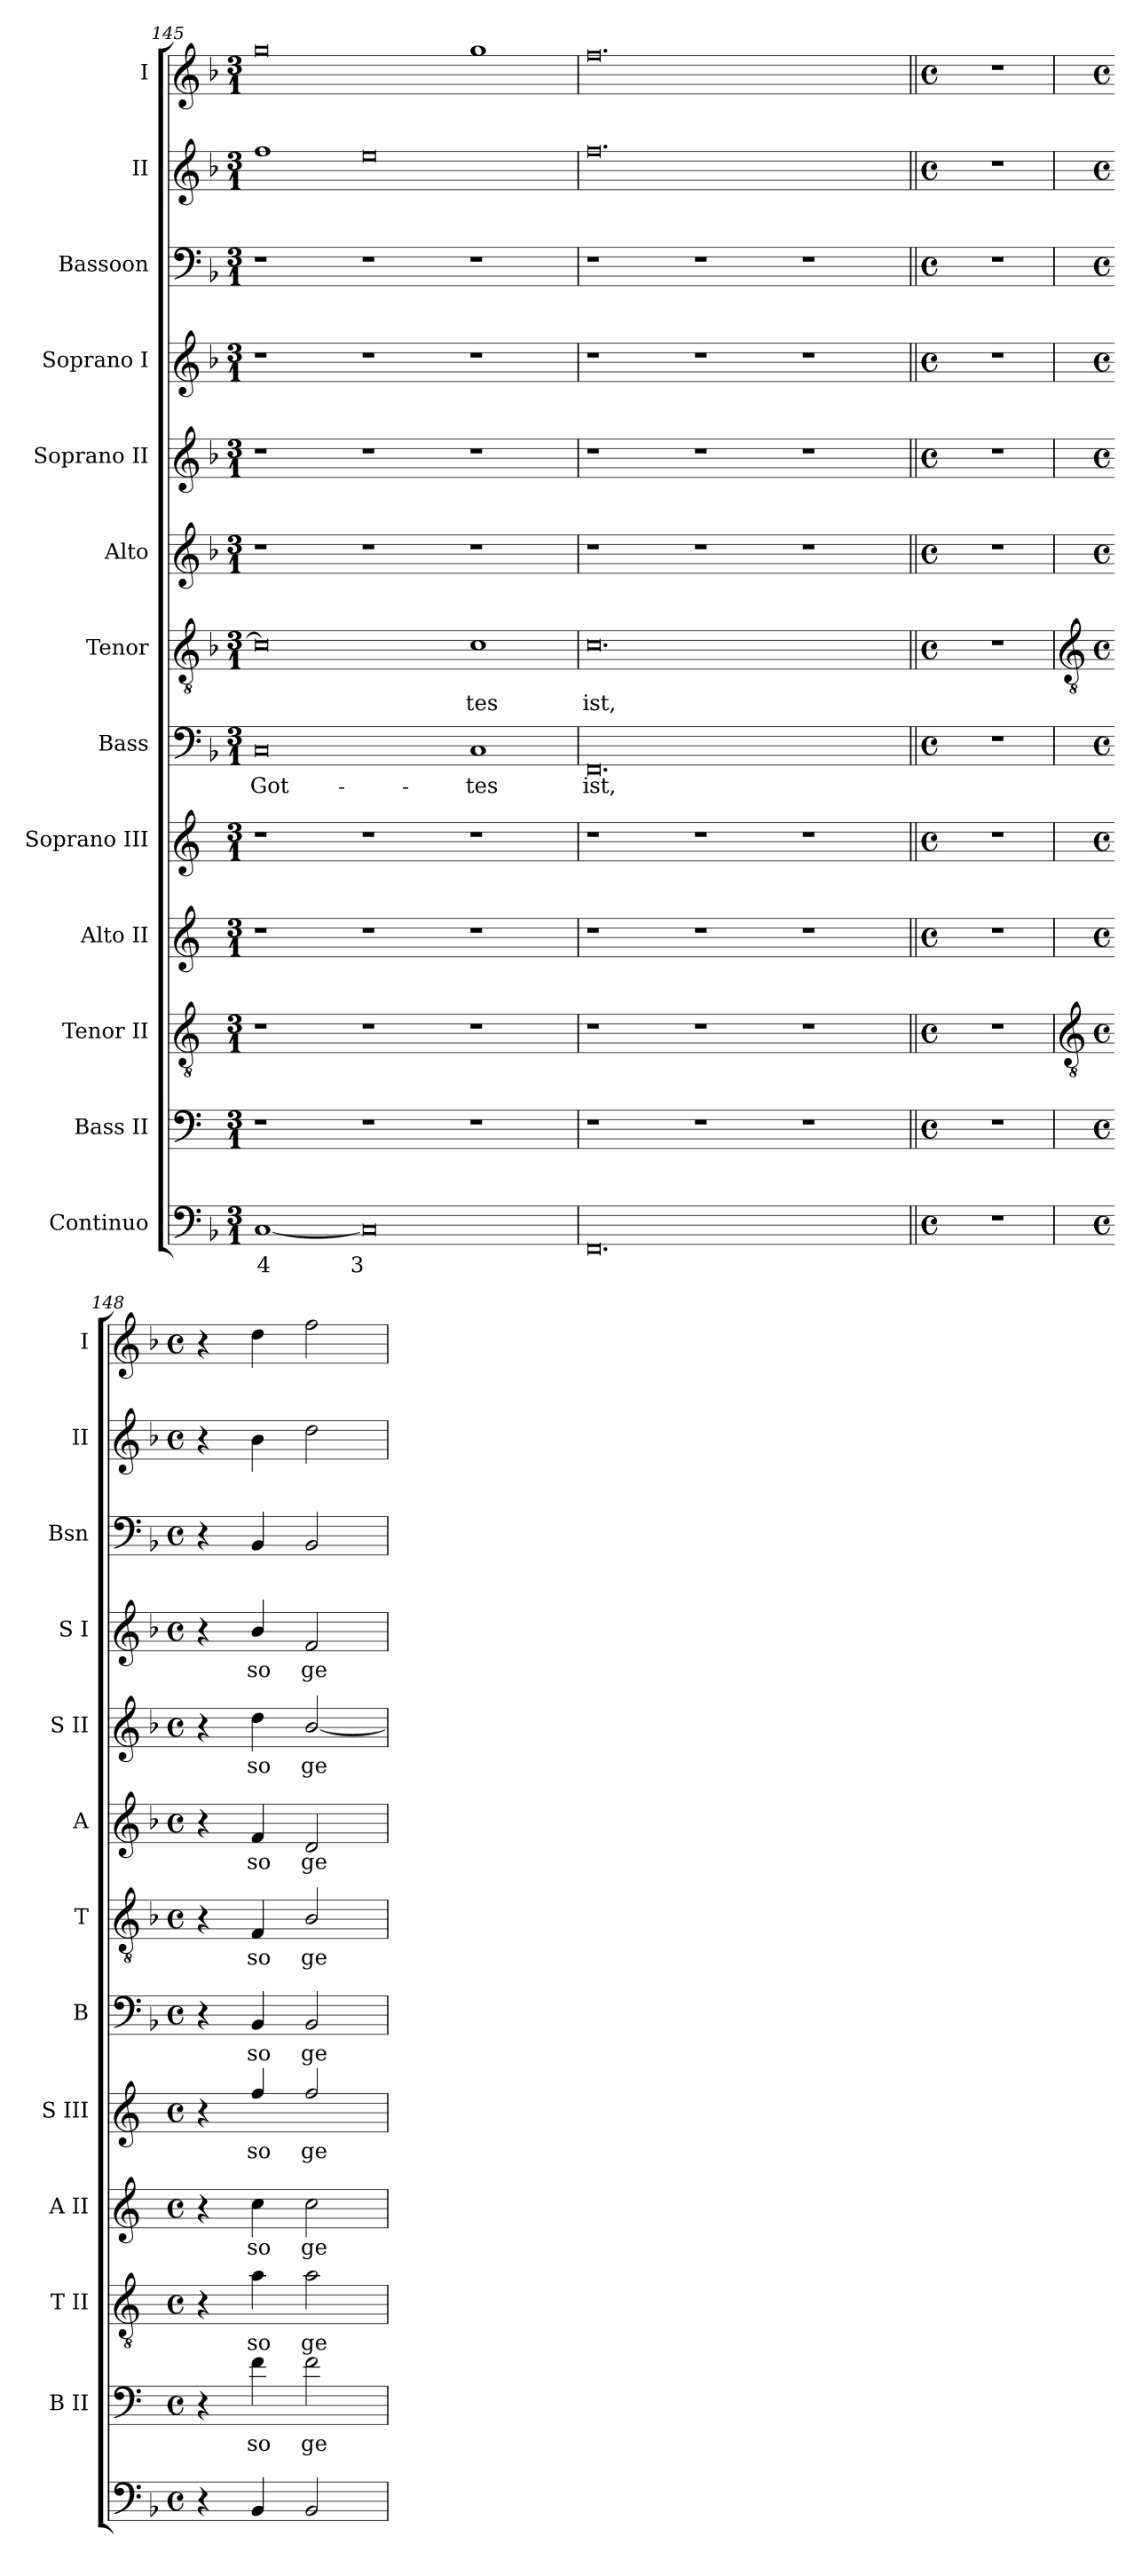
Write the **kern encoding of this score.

**kern	**text	**kern	**text	**kern	**text	**kern	**text	**kern	**text	**kern	**text	**kern	**text	**kern	**text	**kern	**text	**kern	**text	**kern	**kern	**kern
*part13	*part13	*part12	*part12	*part11	*part11	*part10	*part10	*part9	*part9	*part8	*part8	*part7	*part7	*part6	*part6	*part5	*part5	*part4	*part4	*part3	*part2	*part1
*staff13	*staff13	*staff12	*staff12	*staff11	*staff11	*staff10	*staff10	*staff9	*staff9	*staff8	*staff8	*staff7	*staff7	*staff6	*staff6	*staff5	*staff5	*staff4	*staff4	*staff3	*staff2	*staff1
*I"Continuo	*	*I"Bass II	*	*I"Tenor II	*	*I"Alto II	*	*I"Soprano III	*	*I"Bass	*	*I"Tenor	*	*I"Alto	*	*I"Soprano II	*	*I"Soprano I	*	*I"Bassoon	*I"II	*I"I
*	*	*I'B II	*	*I'T II	*	*I'A II	*	*I'S III	*	*I'B	*	*I'T	*	*I'A	*	*I'S II	*	*I'S I	*	*I'Bsn	*I'II	*I'I
*clefF4	*	*clefF4	*	*clefGv2	*	*clefG2	*	*clefG2	*	*clefF4	*	*clefGv2	*	*clefG2	*	*clefG2	*	*clefG2	*	*clefF4	*clefG2	*clefG2
*	*	*ITrd4c7	*	*ITrd4c7	*	*ITrd4c7	*	*ITrd4c7	*	*	*	*	*	*	*	*	*	*	*	*	*	*
*k[b-]	*	*k[b-]	*	*k[b-]	*	*k[b-]	*	*k[b-]	*	*k[b-]	*	*k[b-]	*	*k[b-]	*	*k[b-]	*	*k[b-]	*	*k[b-]	*k[b-]	*k[b-]
*F:	*	*F:	*	*F:	*	*F:	*	*F:	*	*F:	*	*F:	*	*F:	*	*F:	*	*F:	*	*F:	*F:	*F:
*M3/1	*	*M3/1	*	*M3/1	*	*M3/1	*	*M3/1	*	*M3/1	*	*M3/1	*	*M3/1	*	*M3/1	*	*M3/1	*	*M3/1	*M3/1	*M3/1
=145	=145	=145	=145	=145	=145	=145	=145	=145	=145	=145	=145	=145	=145	=145	=145	=145	=145	=145	=145	=145	=145	=145
!	!LO:LY:b	!	!	!	!	!	!	!	!	!	!LO:LY:b	!	!	!	!	!	!	!	!	!	!	!
[1C	4	1r	.	1r	.	1r	.	1r	.	0C	Got-	0c]	.	1r	.	1r	.	1r	.	1r	1ff	0gg
!	!LO:LY:b	!	!	!	!	!	!	!	!	!	!	!	!	!	!	!	!	!	!	!	!	!
0C]	3	1r	.	1r	.	1r	.	1r	.	.	.	.	.	1r	.	1r	.	1r	.	1r	0ee	.
!	!	!	!	!	!	!	!	!	!	!	!LO:LY:b	!	!LO:LY:b	!	!	!	!	!	!	!	!	!
.	.	1r	.	1r	.	1r	.	1r	.	1C	-tes	1c	tes	1r	.	1r	.	1r	.	1r	.	1gg
=146	=146	=146	=146	=146	=146	=146	=146	=146	=146	=146	=146	=146	=146	=146	=146	=146	=146	=146	=146	=146	=146	=146
!	!	!	!	!	!	!	!	!	!	!	!LO:LY:b	!	!LO:LY:b	!	!	!	!	!	!	!	!	!
0.FF	.	1r	.	1r	.	1r	.	1r	.	0.FF	ist,	0.c	ist,	1r	.	1r	.	1r	.	1r	0.ff	0.ff
.	.	1r	.	1r	.	1r	.	1r	.	.	.	.	.	1r	.	1r	.	1r	.	1r	.	.
.	.	1r	.	1r	.	1r	.	1r	.	.	.	.	.	1r	.	1r	.	1r	.	1r	.	.
=147||	=147||	=147||	=147||	=147||	=147||	=147||	=147||	=147||	=147||	=147||	=147||	=147||	=147||	=147||	=147||	=147||	=147||	=147||	=147||	=147||	=147||	=147||
*M4/4	*	*M4/4	*	*M4/4	*	*M4/4	*	*M4/4	*	*M4/4	*	*M4/4	*	*M4/4	*	*M4/4	*	*M4/4	*	*M4/4	*M4/4	*M4/4
*met(c)	*	*met(c)	*	*met(c)	*	*met(c)	*	*met(c)	*	*met(c)	*	*met(c)	*	*met(c)	*	*met(c)	*	*met(c)	*	*met(c)	*met(c)	*met(c)
1r	.	1r	.	1r	.	1r	.	1r	.	1r	.	1r	.	1r	.	1r	.	1r	.	1r	1r	1r
!!LO:LB:g=z
=148	=148	=148	=148	=148	=148	=148	=148	=148	=148	=148	=148	=148	=148	=148	=148	=148	=148	=148	=148	=148	=148	=148
*	*	*	*	*clefGv2	*	*	*	*	*	*	*	*clefGv2	*	*	*	*	*	*	*	*	*	*
*M4/4	*	*M4/4	*	*M4/4	*	*M4/4	*	*M4/4	*	*M4/4	*	*M4/4	*	*M4/4	*	*M4/4	*	*M4/4	*	*M4/4	*M4/4	*M4/4
*met(c)	*	*met(c)	*	*met(c)	*	*met(c)	*	*met(c)	*	*met(c)	*	*met(c)	*	*met(c)	*	*met(c)	*	*met(c)	*	*met(c)	*met(c)	*met(c)
4r	.	4r	.	4r	.	4r	.	4r	.	4r	.	4r	.	4r	.	4r	.	4r	.	4r	4r	4r
!	!	!	!LO:LY:b	!	!LO:LY:b	!	!LO:LY:b	!	!LO:LY:b	!	!LO:LY:b	!	!LO:LY:b	!	!LO:LY:b	!	!LO:LY:b	!	!LO:LY:b	!	!	!
4BB-	.	4B-	so	4d	so	4f	so	4b-/	so	4BB-	so	4F	so	4f	so	4dd	so	4b-/	so	4BB-	4b-	4dd
!	!	!	!LO:LY:b	!	!LO:LY:b	!	!LO:LY:b	!	!LO:LY:b	!	!LO:LY:b	!	!LO:LY:b	!	!LO:LY:b	!	!LO:LY:b	!	!LO:LY:b	!	!	!
2BB-	.	2B-	ge-	2d	ge-	2f	ge-	2b-/	ge-	2BB-	ge-	2B-/	ge-	2d	ge-	[2b-/	ge-	2f	ge-	2BB-	2dd	2ff
=	=	=	=	=	=	=	=	=	=	=	=	=	=	=	=	=	=	=	=	=	=	=
*-	*-	*-	*-	*-	*-	*-	*-	*-	*-	*-	*-	*-	*-	*-	*-	*-	*-	*-	*-	*-	*-	*-
